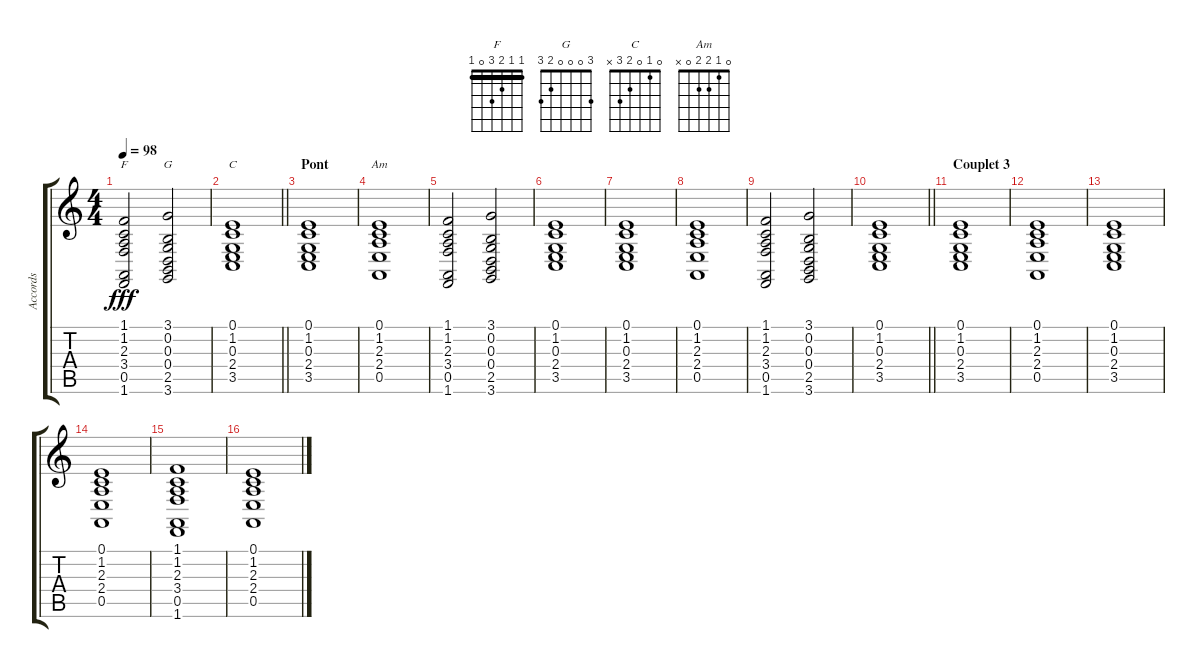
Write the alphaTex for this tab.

\track ("Accords" "Accords") {instrument lead1square}
\staff {score tabs}
\tuning (E4 B3 G3 D3 A2 E2) {hide}
\chord ("F" 1 1 2 3 0 1) {barre 1}
\chord ("G" 3 0 0 0 2 3)
\chord ("C" 0 1 0 2 3 x)
\chord ("Am" 0 1 2 2 0 x)
\ts (4 4)
\tempo 98
\clef g2
\ks c
(1.1 1.2 2.3 3.4 0.5 1.6).2{ch "F" dy fff} (3.1 0.2 0.3 0.4 2.5 3.6).2{ch "G"} |
\barLineRight lightlight
(0.1 1.2 0.3 2.4 3.5).1{ch "C"} |
\section ("" "Pont")
(0.1 1.2 0.3 2.4 3.5).1 |
(0.1 1.2 2.3 2.4 0.5).1{ch "Am"} |
(1.1 1.2 2.3 3.4 0.5 1.6).2 (3.1 0.2 0.3 0.4 2.5 3.6).2 |
(0.1 1.2 0.3 2.4 3.5).1 |
(0.1 1.2 0.3 2.4 3.5).1 |
(0.1 1.2 2.3 2.4 0.5).1 |
(1.1 1.2 2.3 3.4 0.5 1.6).2 (3.1 0.2 0.3 0.4 2.5 3.6).2 |
\barLineRight lightlight
(0.1 1.2 0.3 2.4 3.5).1 |
\section ("" "Couplet 3")
(0.1 1.2 0.3 2.4 3.5).1 |
(0.1 1.2 2.3 2.4 0.5).1 |
(0.1 1.2 0.3 2.4 3.5).1 |
(0.1 1.2 2.3 2.4 0.5).1 |
(1.1 1.2 2.3 3.4 0.5 1.6).1 |
(0.1 1.2 2.3 2.4 0.5).1
